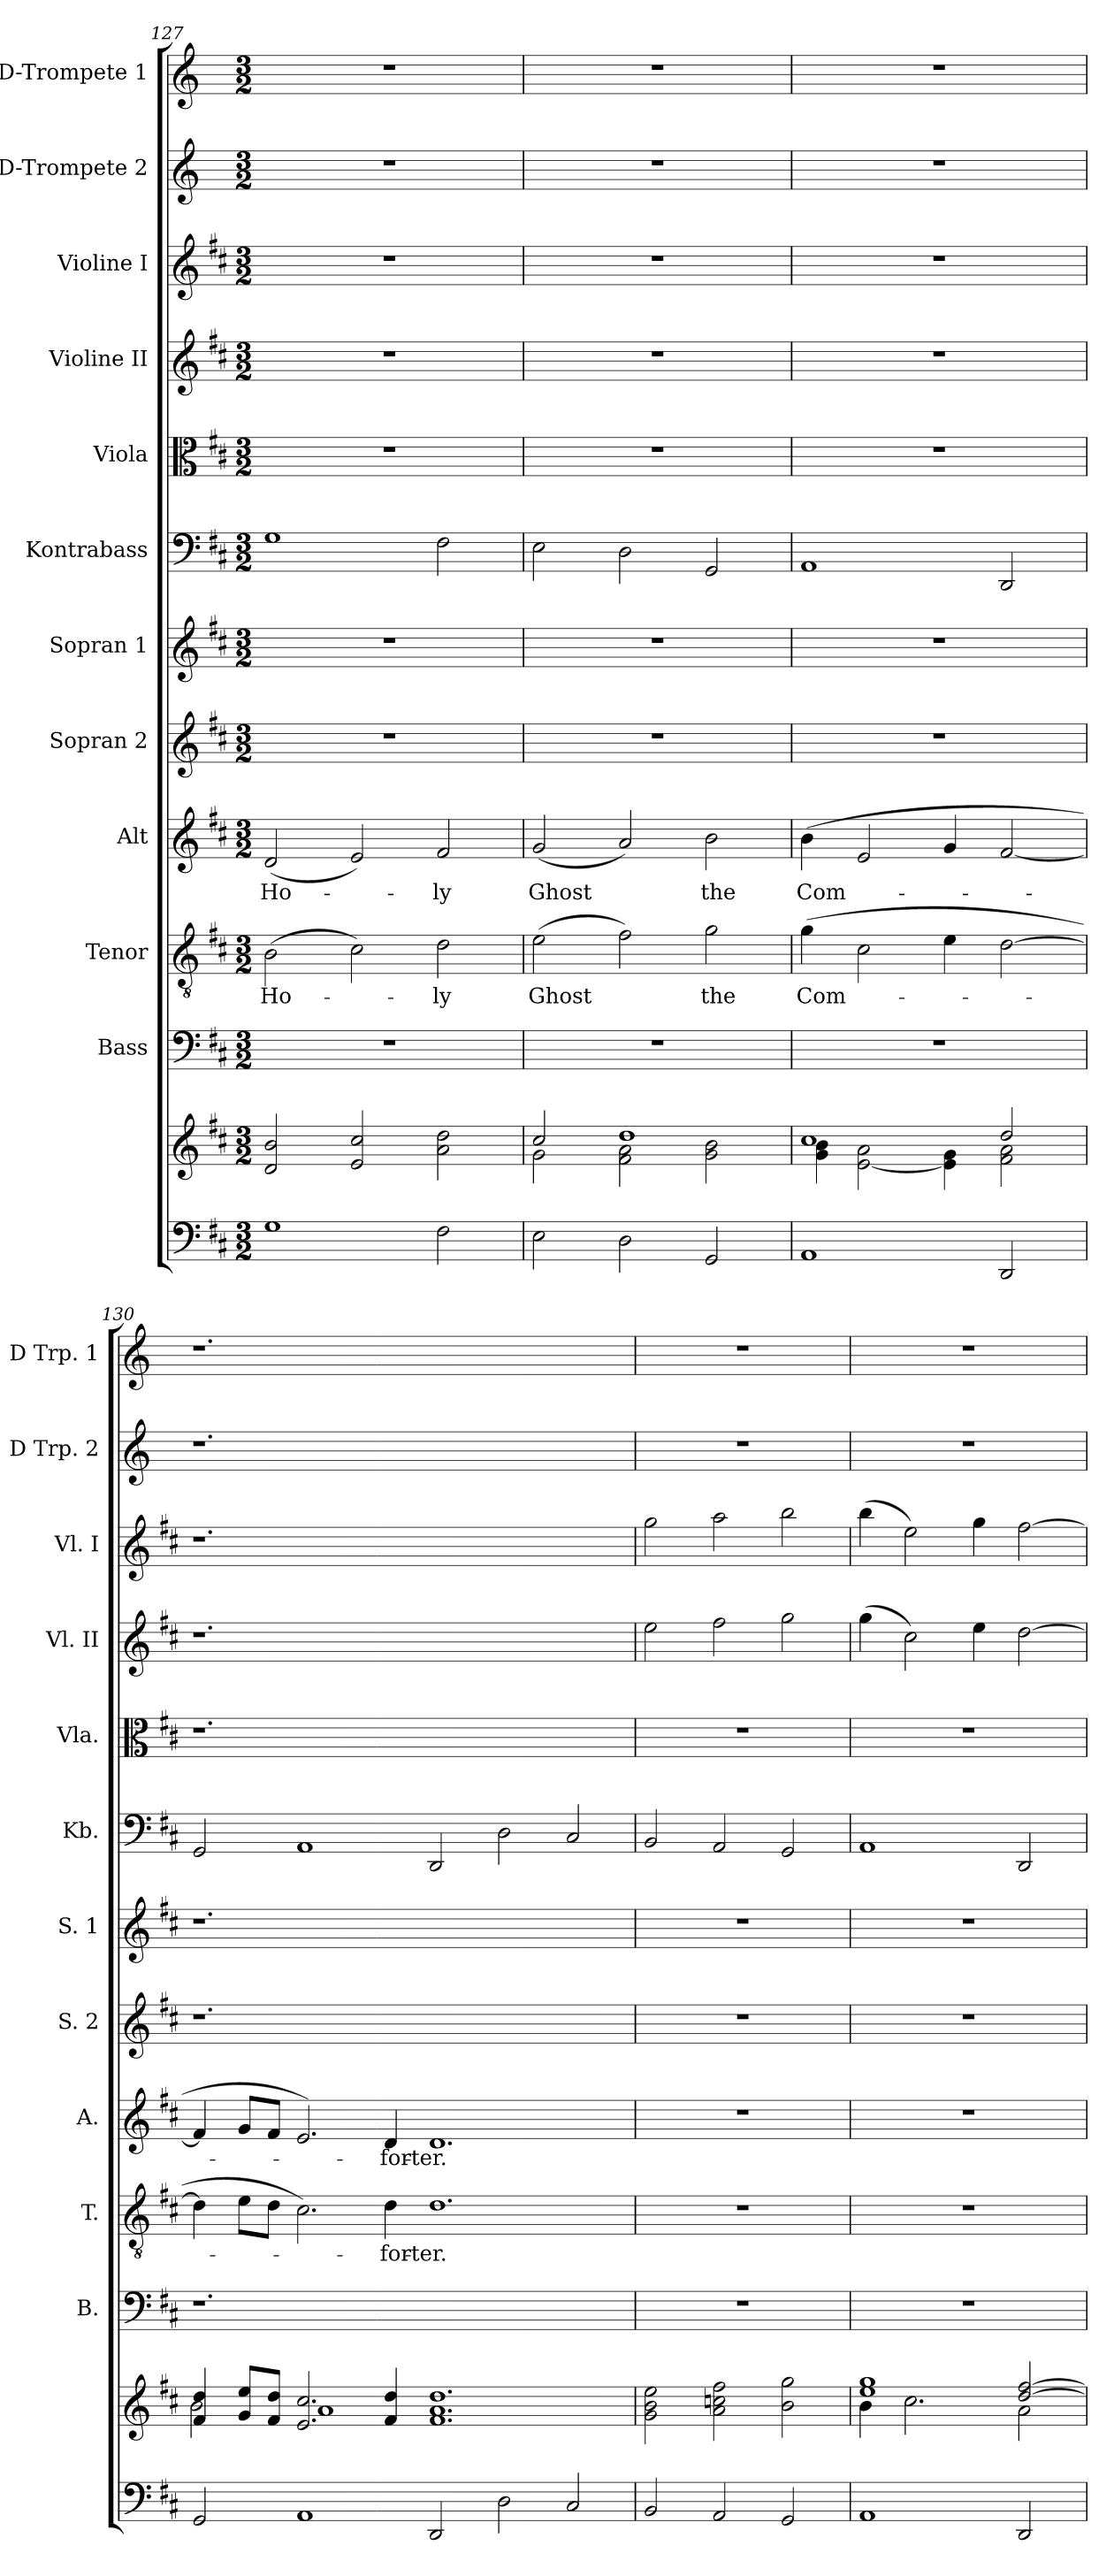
**kern	**kern	**kern	**kern	**text	**kern	**text	**kern	**kern	**kern	**kern	**kern	**kern	**kern	**kern
*part12	*part12	*part11	*part10	*part10	*part9	*part9	*part8	*part7	*part6	*part5	*part4	*part3	*part2	*part1
*staff13	*staff12	*staff11	*staff10	*staff10	*staff9	*staff9	*staff8	*staff7	*staff6	*staff5	*staff4	*staff3	*staff2	*staff1
*	*	*I"Bass	*I"Tenor	*	*I"Alt	*	*I"Sopran 2	*I"Sopran 1	*I"Kontrabass	*I"Viola	*I"Violine II	*I"Violine I	*I"D-Trompete 2	*I"D-Trompete 1
*	*	*I'B.	*I'T.	*	*I'A.	*	*I'S. 2	*I'S. 1	*I'Kb.	*I'Vla.	*I'Vl. II	*I'Vl. I	*I'D Trp. 2	*I'D Trp. 1
*clefF4	*clefG2	*clefF4	*clefGv2	*	*clefG2	*	*clefG2	*clefG2	*clefF4	*clefC3	*clefG2	*clefG2	*clefG2	*clefG2
*	*	*	*	*	*	*	*	*	*ITrd7c12	*	*	*	*ITrd-1c-2	*ITrd-1c-2
*k[f#c#]	*k[f#c#]	*k[f#c#]	*k[f#c#]	*	*k[f#c#]	*	*k[f#c#]	*k[f#c#]	*k[f#c#]	*k[f#c#]	*k[f#c#]	*k[f#c#]	*k[f#c#]	*k[f#c#]
*D:	*D:	*D:	*D:	*	*D:	*	*D:	*D:	*D:	*D:	*D:	*D:	*D:	*D:
*M3/2	*M3/2	*M3/2	*M3/2	*	*M3/2	*	*M3/2	*M3/2	*M3/2	*M3/2	*M3/2	*M3/2	*M3/2	*M3/2
=127	=127	=127	=127	=127	=127	=127	=127	=127	=127	=127	=127	=127	=127	=127
!	!	!	!	!LO:LY:b	!	!LO:LY:b	!	!	!	!	!	!	!	!
1G	2d/ 2b/	1.r	(>2B\	Ho-	(<2d/	Ho-	1.r	1.r	1GG	1.r	1.r	1.r	1.r	1.r
.	2e/ 2cc#/	.	2c#\)	.	2e/)	.	.	.	.	.	.	.	.	.
!	!	!	!	!LO:LY:b	!	!LO:LY:b	!	!	!	!	!	!	!	!
2F#\	2a\ 2dd\	.	2d\	-ly	2f#/	-ly	.	.	2FF#\	.	.	.	.	.
=128	=128	=128	=128	=128	=128	=128	=128	=128	=128	=128	=128	=128	=128	=128
*	*^	*	*	*	*	*	*	*	*	*	*	*	*	*
!	!	!	!	!	!LO:LY:b	!	!LO:LY:b	!	!	!	!	!	!	!	!
2E\	2cc#/	2g\	1.r	(>2e\	Ghost	(<2g/	Ghost	1.r	1.r	2EE\	1.r	1.r	1.r	1.r	1.r
2D\	1dd	2f#\ 2a\	.	2f#\)	.	2a/)	.	.	.	2DD\	.	.	.	.	.
!	!	!	!	!	!LO:LY:b	!	!LO:LY:b	!	!	!	!	!	!	!	!
2GG/	.	2g\ 2b\	.	2g\	the	2b\	the	.	.	2GGG/	.	.	.	.	.
=129	=129	=129	=129	=129	=129	=129	=129	=129	=129	=129	=129	=129	=129	=129	=129
!	!	!	!	!	!LO:LY:b	!	!LO:LY:b	!	!	!	!	!	!	!	!
1AA	1cc#	4g\ 4b\	1.r	(>4g\	Com-	(>4b\	Com-	1.r	1.r	1AAA	1.r	1.r	1.r	1.r	1.r
.	.	[<2e\ 2a\	.	2c#\	.	2e/	.	.	.	.	.	.	.	.	.
.	.	4e\] 4g\	.	4e\	.	4g/	.	.	.	.	.	.	.	.	.
2DD/	2dd/	2f#\ 2a\	.	[2d\	.	[2f#/	.	.	.	2DDD/	.	.	.	.	.
=130	=130	=130	=130	=130	=130	=130	=130	=130	=130	=130	=130	=130	=130	=130	=130
2GG/	4f#/ 4dd/	2b\	1.r	4d\]	.	4f#/]	.	1.r	1.r	2GGG/	1.r	1.r	1.r	1.r	1.r
.	8g/ 8ee/L	.	.	8e\L	.	8g/L	.	.	.	.	.	.	.	.	.
.	8f#/ 8dd/J	.	.	8d\J	.	8f#/J	.	.	.	.	.	.	.	.	.
1AA	2.e/ 2.cc#/	1a	.	2.c#\)	.	2.e/)	.	.	.	1AAA	.	.	.	.	.
!	!	!	!	!	!LO:LY:b	!	!LO:LY:b	!	!	!	!	!	!	!	!
.	4f#/ 4dd/	.	.	4d\	-for-	4d/	-for-	.	.	.	.	.	.	.	.
!	!	!	!	!	!LO:LY:b	!	!LO:LY:b	!	!	!	!	!	!	!	!
2DD/	1.f# 1.dd	1.a	1.ryy	1.d	-ter.	1.d	-ter.	1.ryy	1.ryy	2DDD/	1.ryy	1.ryy	1.ryy	1.ryy	1.ryy
2D\	.	.	.	.	.	.	.	.	.	2DD\	.	.	.	.	.
2C#/	.	.	.	.	.	.	.	.	.	2CC#/	.	.	.	.	.
*	*v	*v	*	*	*	*	*	*	*	*	*	*	*	*	*
!!LO:PB:g=z
=131	=131	=131	=131	=131	=131	=131	=131	=131	=131	=131	=131	=131	=131	=131
2BB/	2g\ 2b\ 2ee\	1.r	1.r	.	1.r	.	1.r	1.r	2BBB/	1.r	2ee\	2gg\	1.r	1.r
2AA/	2a\ 2ccn\ 2ff#\	.	.	.	.	.	.	.	2AAA/	.	2ff#\	2aa\	.	.
2GG/	2b\ 2gg\	.	.	.	.	.	.	.	2GGG/	.	2gg\	2bb\	.	.
=132	=132	=132	=132	=132	=132	=132	=132	=132	=132	=132	=132	=132	=132	=132
*	*^	*	*	*	*	*	*	*	*	*	*	*	*	*
1AA	1ee 1gg	4b\	1.r	1.r	.	1.r	.	1.r	1.r	1AAA	1.r	(>4gg\	(>4bb\	1.r	1.r
.	.	2.cc#\	.	.	.	.	.	.	.	.	.	2cc#\)	2ee\)	.	.
.	.	.	.	.	.	.	.	.	.	.	.	4ee\	4gg\	.	.
2DD/	[>2dd/ [>2ff#/	2a\	.	.	.	.	.	.	.	2DDD/	.	[2dd\	[2ff#\	.	.
*	*v	*v	*	*	*	*	*	*	*	*	*	*	*	*	*
=	=	=	=	=	=	=	=	=	=	=	=	=	=	=
*-	*-	*-	*-	*-	*-	*-	*-	*-	*-	*-	*-	*-	*-	*-
